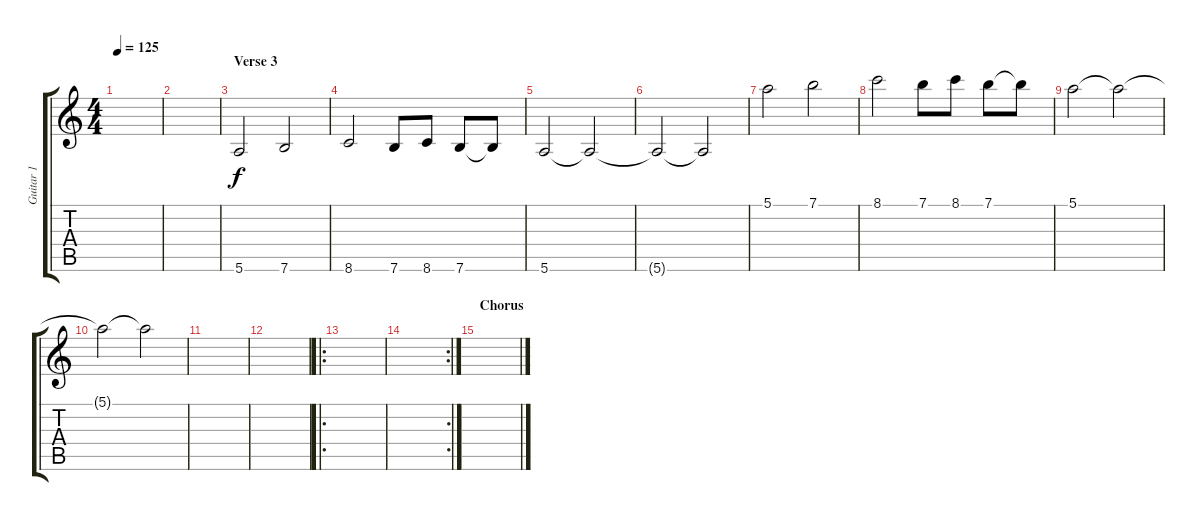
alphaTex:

\track ("Guitar 1" "Guitar 1") {instrument distortionguitar}
\staff {score tabs}
\tuning (E4 B3 G3 D3 A2 E2) {hide}
\ts (4 4)
\tempo 125
\clef g2
\ks c
|
|
\section ("" "Verse 3")
5.6.2{volume 14} 7.6.2 |
8.6.2 7.6.8 8.6.8 7.6.8 7.6{t}.8 |
5.6.2 5.6{t}.2 |
5.6{t}.2 5.6{t}.2 |
5.1.2{volume 10} 7.1.2 |
8.1.2 7.1.8 8.1.8 7.1.8 7.1{t}.8 |
5.1.2 5.1{t}.2 |
5.1{t}.2 5.1{t}.2 |
|
|
\ro
|
\rc 2
|
\section ("" "Chorus")
